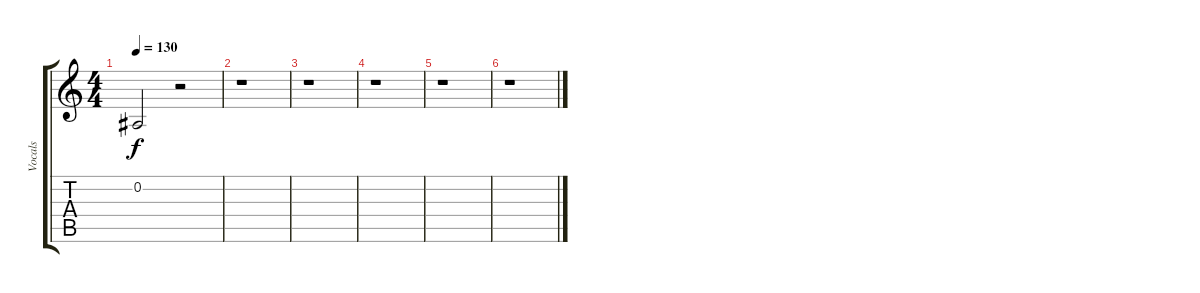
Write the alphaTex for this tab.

\track ("Vocals" "Vocals") {instrument tenorsax}
\staff {score tabs}
\tuning (Eb4 Bb3 Gb3 Db3 Ab2 Eb2) {hide}
\ts (4 4)
\tempo 130
\clef g2
\ks c
0.2{t}.2{dy f} r.2 |
r.1 |
r.1 |
r.1 |
r.1 |
r.1
